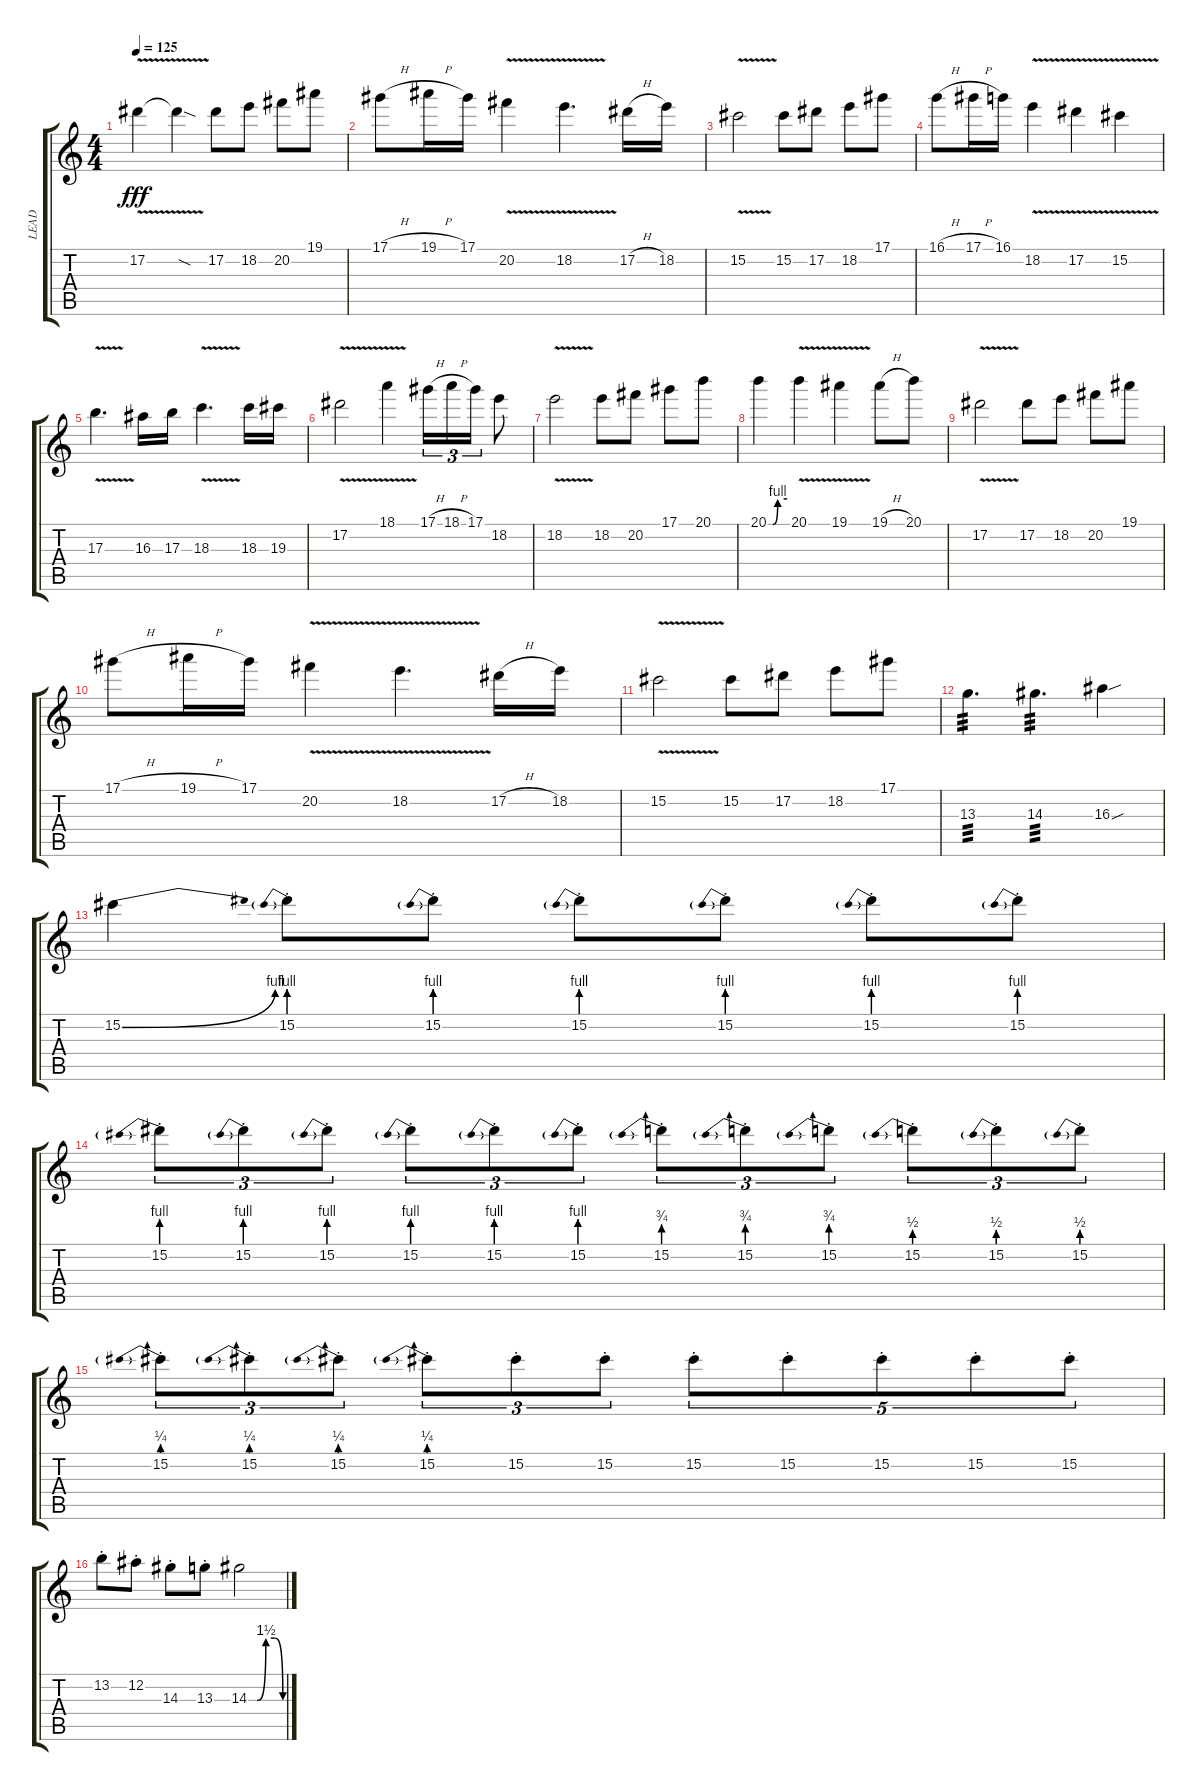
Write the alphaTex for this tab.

\track ("LEAD" "LEAD") {instrument overdrivenguitar}
\staff {score tabs}
\tuning (Eb4 Bb3 Gb3 Db3 Ab2 Eb2) {hide}
\ts (4 4)
\tempo 125
\clef g2
\ks c
17.2{v}.4{dy fff} 17.2{sod t}.4 17.2.8 18.2.8 20.2.8 19.1.8 |
17.1{h}.8 19.1{h}.16 17.1.16 20.2{v}.4 18.2{v}.4{d} 17.2{h}.16 18.2.16 |
15.2{v}.2 15.2.8 17.2.8 18.2.8 17.1.8 |
16.1{h}.8 17.1{h}.16 16.1.16 18.2{v}.4 17.2{v}.4 15.2{v}.4 |
17.3{v}.4{d} 16.3.16 17.3.16 18.3{v}.4{d} 18.3.16 19.3.16 |
17.2{v}.2 18.1{v}.4 17.1{h}.16{tu (3 2)} 18.1{h}.16{tu (3 2)} 17.1.16{tu (3 2)} 18.2.8 |
18.2{v}.2 18.2.8 20.2.8 17.1.8 20.1.8 |
20.1{be (custom 0 0 15 0 30 4 60 4)}.4 20.1{v}.4 19.1{v}.4 19.1{h}.8 20.1.8 |
17.2{v}.2 17.2.8 18.2.8 20.2.8 19.1.8 |
17.1{h}.8 19.1{h}.16 17.1.16 20.2{v}.4 18.2{v}.4{d} 17.2{h}.16 18.2.16 |
15.2{v}.2 15.2.8 17.2.8 18.2.8 17.1.8 |
13.3.4{d tp 3} 14.3.4{d tp 3} 16.3{sou}.4 |
15.2{be (bend 0 0 60 4)}.4 15.2{be (prebend 0 4 60 4) st}.8 15.2{be (prebend 0 4 60 4) st}.8 15.2{be (prebend 0 4 60 4) st}.8 15.2{be (prebend 0 4 60 4) st}.8 15.2{be (prebend 0 4 60 4) st}.8 15.2{be (prebend 0 4 60 4) st}.8 |
15.2{be (prebend 0 4 60 4) st}.8{tu (3 2)} 15.2{be (prebend 0 4 60 4) st}.8{tu (3 2)} 15.2{be (prebend 0 4 60 4) st}.8{tu (3 2)} 15.2{be (prebend 0 4 60 4) st}.8{tu (3 2)} 15.2{be (prebend 0 4 60 4) st}.8{tu (3 2)} 15.2{be (prebend 0 4 60 4) st}.8{tu (3 2)} 15.2{be (prebend 0 3 60 3) st}.8{tu (3 2)} 15.2{be (prebend 0 3 60 3) st}.8{tu (3 2)} 15.2{be (prebend 0 3 60 3) st}.8{tu (3 2)} 15.2{be (prebend 0 2 60 2) st}.8{tu (3 2)} 15.2{be (prebend 0 2 60 2) st}.8{tu (3 2)} 15.2{be (prebend 0 2 60 2) st}.8{tu (3 2)} |
15.2{be (prebend 0 1 60 1) st}.8{tu (3 2)} 15.2{be (prebend 0 1 60 1) st}.8{tu (3 2)} 15.2{be (prebend 0 1 60 1) st}.8{tu (3 2)} 15.2{be (prebend 0 1 60 1) st}.8{tu (3 2)} 15.2{st}.8{tu (3 2)} 15.2{st}.8{tu (3 2)} 15.2{st}.8{tu (5 4)} 15.2{st}.8{tu (5 4)} 15.2{st}.8{tu (5 4)} 15.2{st}.8{tu (5 4)} 15.2{st}.8{tu (5 4)} |
13.2{st}.8 12.2{st}.8 14.3{st}.8 13.3{st}.8 14.3{be (custom 0 0 15 0 30 6 45 6 60 0)}.2
